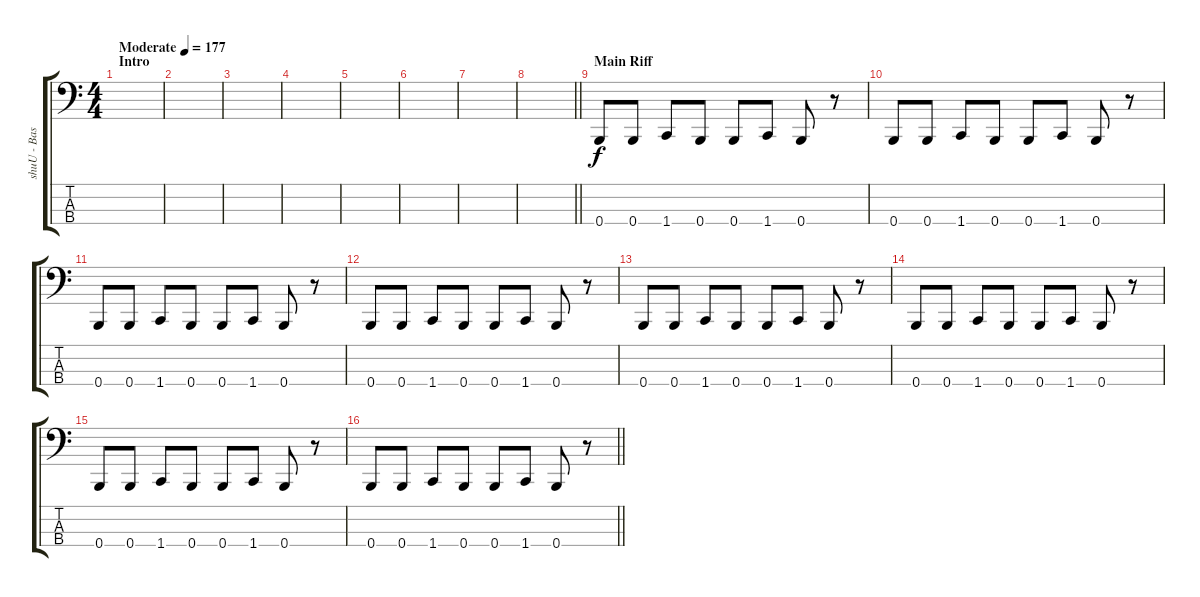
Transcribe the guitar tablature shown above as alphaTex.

\track ("shuU - Bass" "shuU - Bas") {instrument electricbasspick}
\staff {score tabs}
\tuning (E2 B1 Gb1 B0) {hide}
\ts (4 4)
\section ("" "Intro")
\tempo (177 "Moderate")
\clef f4
\ks c
|
|
|
|
|
|
|
\barLineRight lightlight
|
\section ("" "Main Riff")
0.4.8 0.4.8 1.4.8 0.4.8 0.4.8 1.4.8 0.4.8 r.8 |
0.4.8 0.4.8 1.4.8 0.4.8 0.4.8 1.4.8 0.4.8 r.8 |
0.4.8 0.4.8 1.4.8 0.4.8 0.4.8 1.4.8 0.4.8 r.8 |
0.4.8 0.4.8 1.4.8 0.4.8 0.4.8 1.4.8 0.4.8 r.8 |
0.4.8 0.4.8 1.4.8 0.4.8 0.4.8 1.4.8 0.4.8 r.8 |
0.4.8 0.4.8 1.4.8 0.4.8 0.4.8 1.4.8 0.4.8 r.8 |
0.4.8 0.4.8 1.4.8 0.4.8 0.4.8 1.4.8 0.4.8 r.8 |
\barLineRight lightlight
0.4.8 0.4.8 1.4.8 0.4.8 0.4.8 1.4.8 0.4.8 r.8
